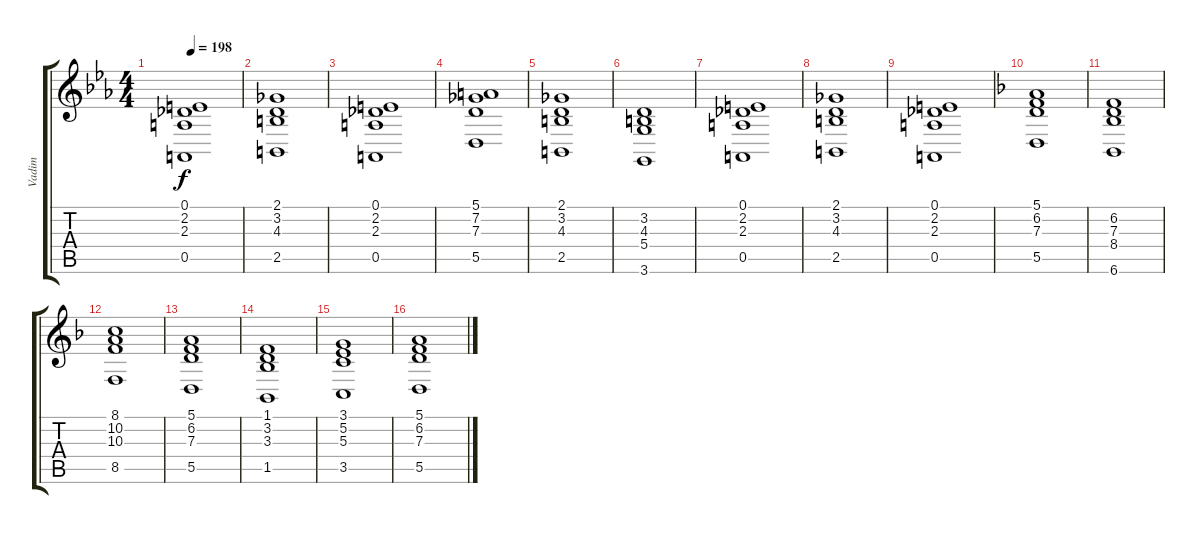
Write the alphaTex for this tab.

\track ("Vadim" "Vadim") {instrument stringensemble1}
\staff {score tabs}
\tuning (E4 B3 G3 D3 A2 E2) {hide}
\ts (4 4)
\tempo 198
\clef g2
\ks cminor
(0.1 2.2 2.3 0.5).1{dy f} |
(2.1 3.2 4.3 2.5).1 |
(0.1 2.2 2.3 0.5).1 |
(5.1 7.2 7.3 5.5).1 |
(2.1 3.2 4.3 2.5).1 |
(3.2 4.3 5.4 3.6).1 |
(0.1 2.2 2.3 0.5).1 |
(2.1 3.2 4.3 2.5).1 |
(0.1 2.2 2.3 0.5).1 |
\ks dminor
(5.1 6.2 7.3 5.5).1 |
(6.2 7.3 8.4 6.6).1 |
(8.1 10.2 10.3 8.5).1 |
(5.1 6.2 7.3 5.5).1 |
(1.1 3.2 3.3 1.5).1 |
(3.1 5.2 5.3 3.5).1 |
(5.1 6.2 7.3 5.5).1
